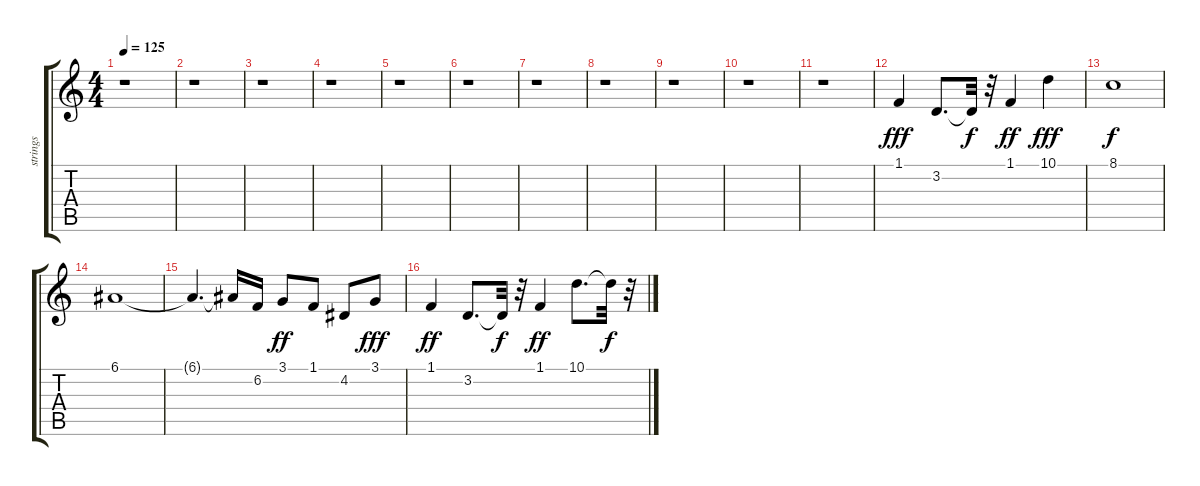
\track ("strings " "strings ") {instrument synthstrings2}
\staff {score tabs}
\tuning (E4 B3 G3 D3 A2 E2) {hide}
\ts (4 4)
\tempo 125
\clef g2
\ks c
r.1{dy f} |
r.1 |
r.1 |
r.1 |
r.1 |
r.1 |
r.1 |
r.1 |
r.1 |
r.1 |
r.1 |
1.1.4{dy fff} 3.2.8{d} 3.2{t}.32{dy f} r.32 1.1.4{dy ff} 10.1.4{dy fff} |
8.1.1{dy f} |
6.1.1 |
6.1{t}.4{d} 6.1{t}.16 6.2.16 3.1.8{dy ff} 1.1.8 4.2.8 3.1.8{dy fff} |
1.1.4{dy ff} 3.2.8{d} 3.2{t}.32{dy f} r.32 1.1.4{dy ff} 10.1.8{d} 10.1{t}.32{dy f} r.32
